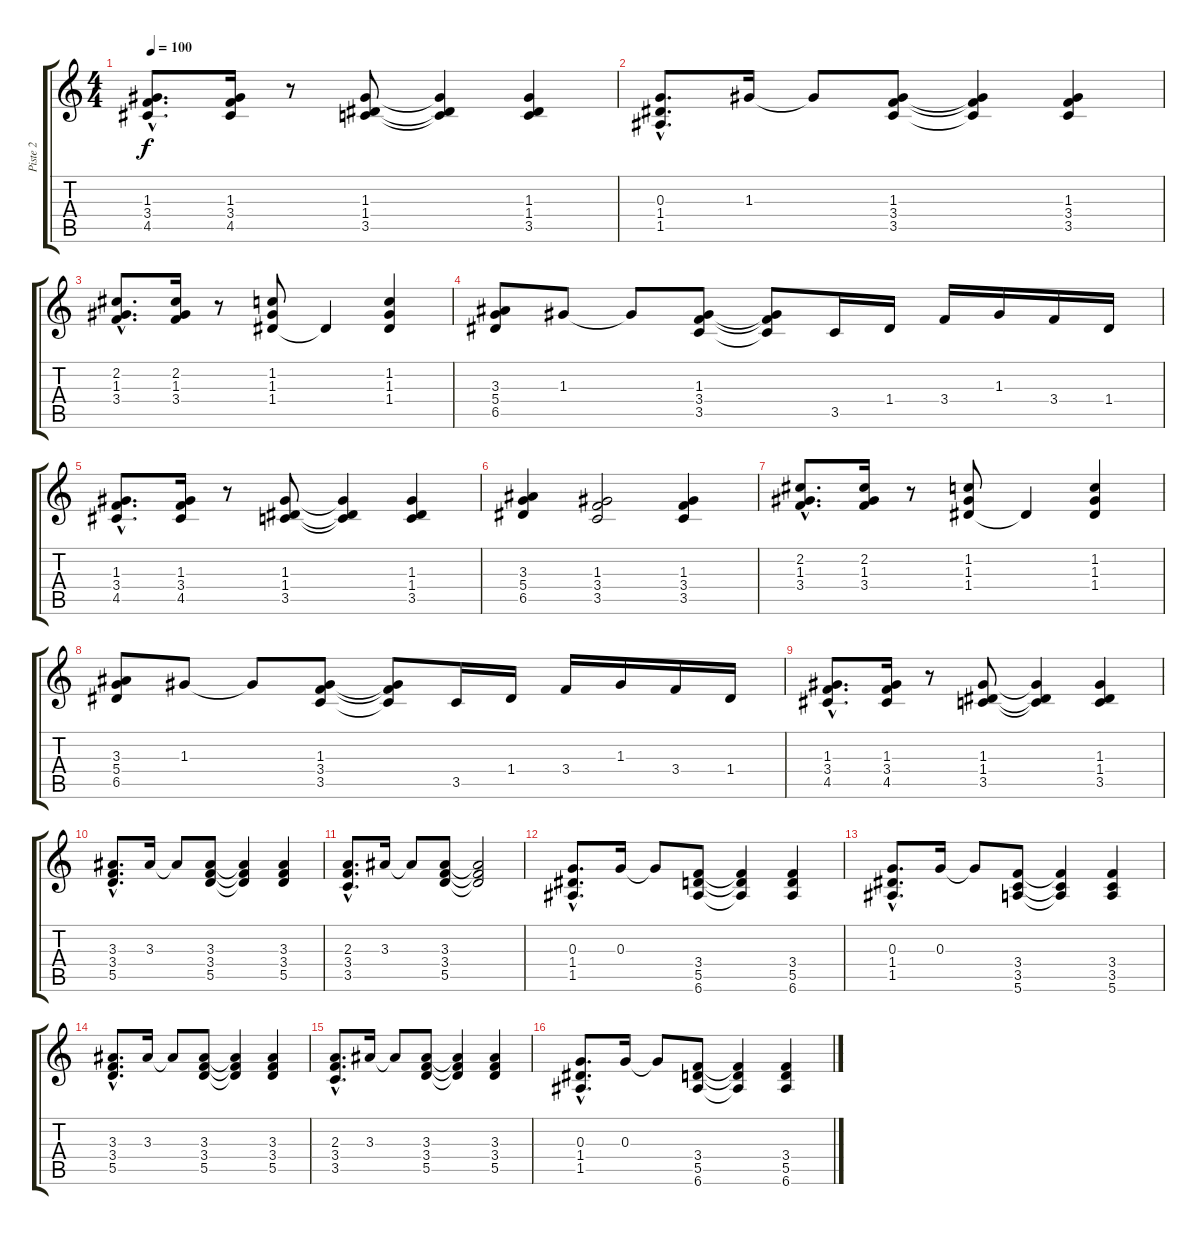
\track ("Piste 2" "Piste 2") {instrument electricpiano1}
\staff {score tabs}
\tuning (E5 B4 G4 D4 A3 E3) {hide}
\ts (4 4)
\tempo 100
\clef g2
\ks c
(1.3{hac} 3.4{hac} 4.5{hac}).8{d dy f} (1.3 3.4 4.5).16 r.8 (1.3 1.4 3.5).8 (1.3{t} 1.4{t} 3.5{t}).4 (1.3 1.4 3.5).4 |
(0.3{hac} 1.4{hac} 1.5{hac}).8{d} 1.3.16 1.3{t}.8 (1.3 3.4 3.5).8 (1.3{t} 3.4{t} 3.5{t}).4 (1.3 3.4 3.5).4 |
(2.2{hac} 1.3{hac} 3.4{hac}).8{d} (2.2 1.3 3.4).16 r.8 (1.2 1.3 1.4).8 1.4{t}.4 (1.2 1.3 1.4).4 |
(3.3 5.4 6.5).8 1.3.8 1.3{t}.8 (1.3 3.4 3.5).8 (1.3{t} 3.4{t} 3.5{t}).8 3.5.16 1.4.16 3.4.16 1.3.16 3.4.16 1.4.16 |
(1.3{hac} 3.4{hac} 4.5{hac}).8{d} (1.3 3.4 4.5).16 r.8 (1.3 1.4 3.5).8 (1.3{t} 1.4{t} 3.5{t}).4 (1.3 1.4 3.5).4 |
(3.3 5.4 6.5).4 (1.3 3.4 3.5).2 (1.3 3.4 3.5).4 |
(2.2{hac} 1.3{hac} 3.4{hac}).8{d} (2.2 1.3 3.4).16 r.8 (1.2 1.3 1.4).8 1.4{t}.4 (1.2 1.3 1.4).4 |
(3.3 5.4 6.5).8 1.3.8 1.3{t}.8 (1.3 3.4 3.5).8 (1.3{t} 3.4{t} 3.5{t}).8 3.5.16 1.4.16 3.4.16 1.3.16 3.4.16 1.4.16 |
(1.3{hac} 3.4{hac} 4.5{hac}).8{d} (1.3 3.4 4.5).16 r.8 (1.3 1.4 3.5).8 (1.3{t} 1.4{t} 3.5{t}).4 (1.3 1.4 3.5).4 |
(3.3{hac} 3.4{hac} 5.5{hac}).8{d} 3.3.16 3.3{t}.8 (3.3 3.4 5.5).8 (3.3{t} 3.4{t} 5.5{t}).4 (3.3 3.4 5.5).4 |
(2.3{hac} 3.4{hac} 3.5{hac}).8{d} 3.3.16 3.3{t}.8 (3.3 3.4 5.5).8 (3.3{t} 3.4{t} 5.5{t}).2 |
(0.3{hac} 1.4{hac} 1.5{hac}).8{d} 0.3.16 0.3{t}.8 (3.4 5.5 6.6).8 (3.4{t} 5.5{t} 6.6{t}).4 (3.4 5.5 6.6).4 |
(0.3{hac} 1.4{hac} 1.5{hac}).8{d} 0.3.16 0.3{t}.8 (3.4 3.5 5.6).8 (3.4{t} 3.5{t} 5.6{t}).4 (3.4 3.5 5.6).4 |
(3.3{hac} 3.4{hac} 5.5{hac}).8{d} 3.3.16 3.3{t}.8 (3.3 3.4 5.5).8 (3.3{t} 3.4{t} 5.5{t}).4 (3.3 3.4 5.5).4 |
(2.3{hac} 3.4{hac} 3.5{hac}).8{d} 3.3.16 3.3{t}.8 (3.3 3.4 5.5).8 (3.3{t} 3.4{t} 5.5{t}).4 (3.3 3.4 5.5).4 |
(0.3{hac} 1.4{hac} 1.5{hac}).8{d} 0.3.16 0.3{t}.8 (3.4 5.5 6.6).8 (3.4{t} 5.5{t} 6.6{t}).4 (3.4 5.5 6.6).4
